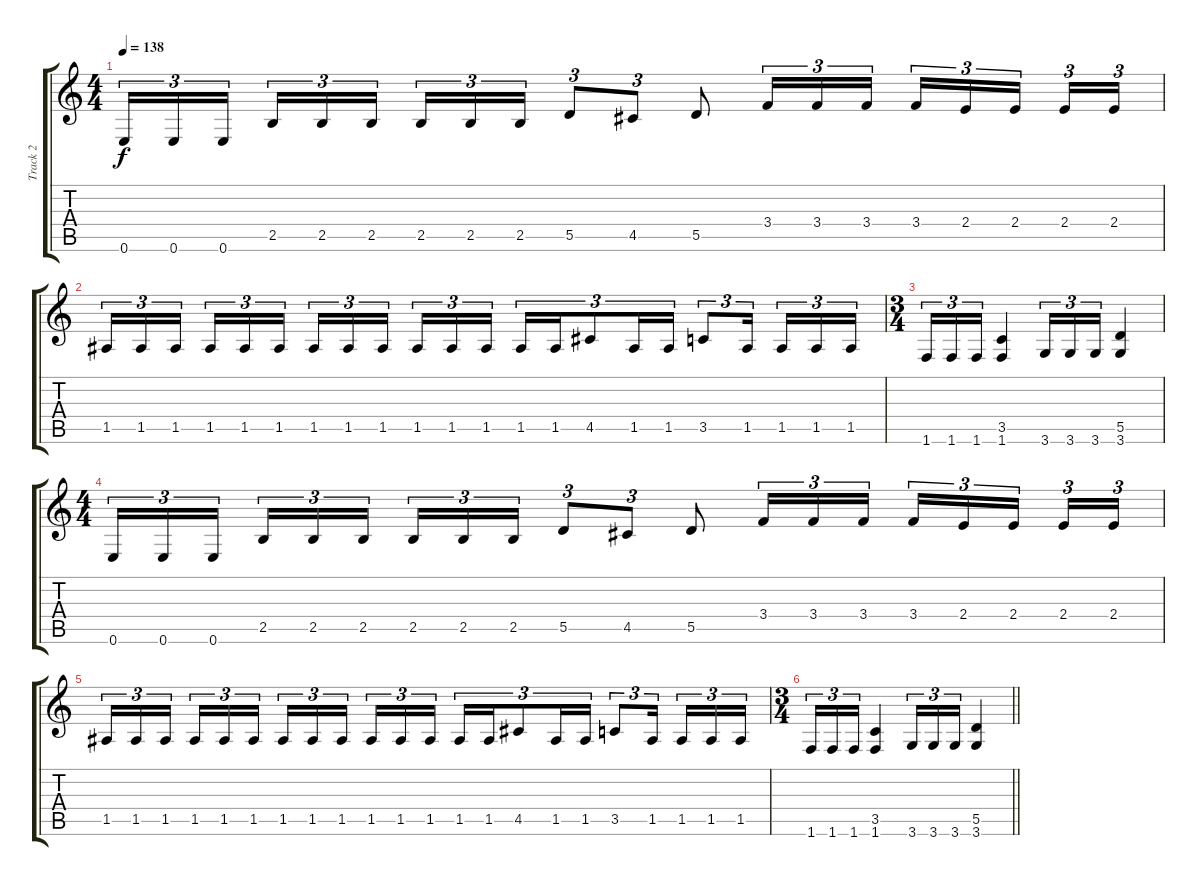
\track ("Track 2" "Track 2") {instrument distortionguitar}
\staff {score tabs}
\tuning (E4 B3 G3 D3 A2 E2) {hide}
\ts (4 4)
\tempo 138
\clef g2
\ks c
0.6.16{tu (3 2) dy f} 0.6.16{tu (3 2)} 0.6.16{tu (3 2)} 2.5.16{tu (3 2)} 2.5.16{tu (3 2)} 2.5.16{tu (3 2)} 2.5.16{tu (3 2)} 2.5.16{tu (3 2)} 2.5.16{tu (3 2)} 5.5.8{tu (3 2)} 4.5.8{tu (3 2)} 5.5.8 3.4.16{tu (3 2)} 3.4.16{tu (3 2)} 3.4.16{tu (3 2)} 3.4.16{tu (3 2)} 2.4.16{tu (3 2)} 2.4.16{tu (3 2)} 2.4.16{tu (3 2)} 2.4.16{tu (3 2)} |
1.5.16{tu (3 2)} 1.5.16{tu (3 2)} 1.5.16{tu (3 2)} 1.5.16{tu (3 2)} 1.5.16{tu (3 2)} 1.5.16{tu (3 2)} 1.5.16{tu (3 2)} 1.5.16{tu (3 2)} 1.5.16{tu (3 2)} 1.5.16{tu (3 2)} 1.5.16{tu (3 2)} 1.5.16{tu (3 2)} 1.5.16{tu (3 2)} 1.5.16{tu (3 2)} 4.5.8{tu (3 2)} 1.5.16{tu (3 2)} 1.5.16{tu (3 2)} 3.5.8{tu (3 2)} 1.5.16{tu (3 2)} 1.5.16{tu (3 2)} 1.5.16{tu (3 2)} 1.5.16{tu (3 2)} |
\ts (3 4)
1.6.16{tu (3 2)} 1.6.16{tu (3 2)} 1.6.16{tu (3 2)} (3.5 1.6).4 3.6.16{tu (3 2)} 3.6.16{tu (3 2)} 3.6.16{tu (3 2)} (5.5 3.6).4 |
\ts (4 4)
0.6.16{tu (3 2)} 0.6.16{tu (3 2)} 0.6.16{tu (3 2)} 2.5.16{tu (3 2)} 2.5.16{tu (3 2)} 2.5.16{tu (3 2)} 2.5.16{tu (3 2)} 2.5.16{tu (3 2)} 2.5.16{tu (3 2)} 5.5.8{tu (3 2)} 4.5.8{tu (3 2)} 5.5.8 3.4.16{tu (3 2)} 3.4.16{tu (3 2)} 3.4.16{tu (3 2)} 3.4.16{tu (3 2)} 2.4.16{tu (3 2)} 2.4.16{tu (3 2)} 2.4.16{tu (3 2)} 2.4.16{tu (3 2)} |
1.5.16{tu (3 2)} 1.5.16{tu (3 2)} 1.5.16{tu (3 2)} 1.5.16{tu (3 2)} 1.5.16{tu (3 2)} 1.5.16{tu (3 2)} 1.5.16{tu (3 2)} 1.5.16{tu (3 2)} 1.5.16{tu (3 2)} 1.5.16{tu (3 2)} 1.5.16{tu (3 2)} 1.5.16{tu (3 2)} 1.5.16{tu (3 2)} 1.5.16{tu (3 2)} 4.5.8{tu (3 2)} 1.5.16{tu (3 2)} 1.5.16{tu (3 2)} 3.5.8{tu (3 2)} 1.5.16{tu (3 2)} 1.5.16{tu (3 2)} 1.5.16{tu (3 2)} 1.5.16{tu (3 2)} |
\ts (3 4)
\barLineRight lightlight
1.6.16{tu (3 2)} 1.6.16{tu (3 2)} 1.6.16{tu (3 2)} (3.5 1.6).4 3.6.16{tu (3 2)} 3.6.16{tu (3 2)} 3.6.16{tu (3 2)} (5.5 3.6).4
